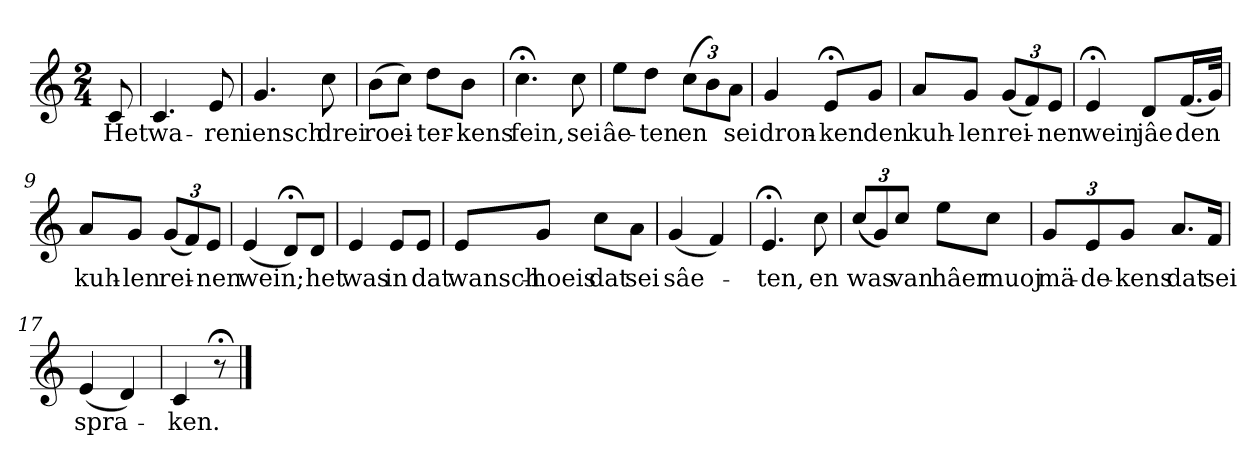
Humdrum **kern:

**kern	**text
*part1	*part1
*staff1	*staff1
*k[]	*
*C:	*
*M2/4	*
*MM120	*
=	=
8c	Het
=1	=1
4.c	wa-
8e	-ren
=2	=2
4.g	iensch
8cc	drei
=3	=3
(8bL	roei-
8ccJ)	.
8ddL	-ter-
8bJ	-kens
=4	=4
4.cc;<	fein,
8cc	sei
=5	=5
8eeL	âe-
8ddJ	-ten
(12ccL	en
12b)	.
12aJ	sei
=6	=6
4g	dron-
8e;<L	-ken
8gJ	den
=7	=7
8aL	kuh-
8gJ	-len
(12gL	rei-
12f)	.
12eJ	-nen
=8	=8
4e;<	wein
8dL	jâe
(16.fL	den
32gJJk)	.
=9	=9
8aL	kuh-
8gJ	-len
(12gL	rei-
12f)	.
12eJ	-nen
=10	=10
(4e	wein;
8d;<L)	.
8dJ	het
=11	=11
4e	was
8eL	in
8eJ	dat
=12	=12
8eL	wansch-
8gJ	-hoeis
8ccL	dat
8aJ	sei
=13	=13
(4g	sâe-
4f)	.
=14	=14
4.e;<	-ten,
8cc	en
=15	=15
(12ccL	was
12g)	.
12ccJ	van
8eeL	hâer
8ccJ	muoj
=16	=16
12gL	mä-
12e	-de-
12gJ	-kens
8.aL	dat
16fJk	sei
=17	=17
(4e	spra-
4d)	.
=18	=18
4c	-ken.
8r;<	.
==	==
*-	*-
